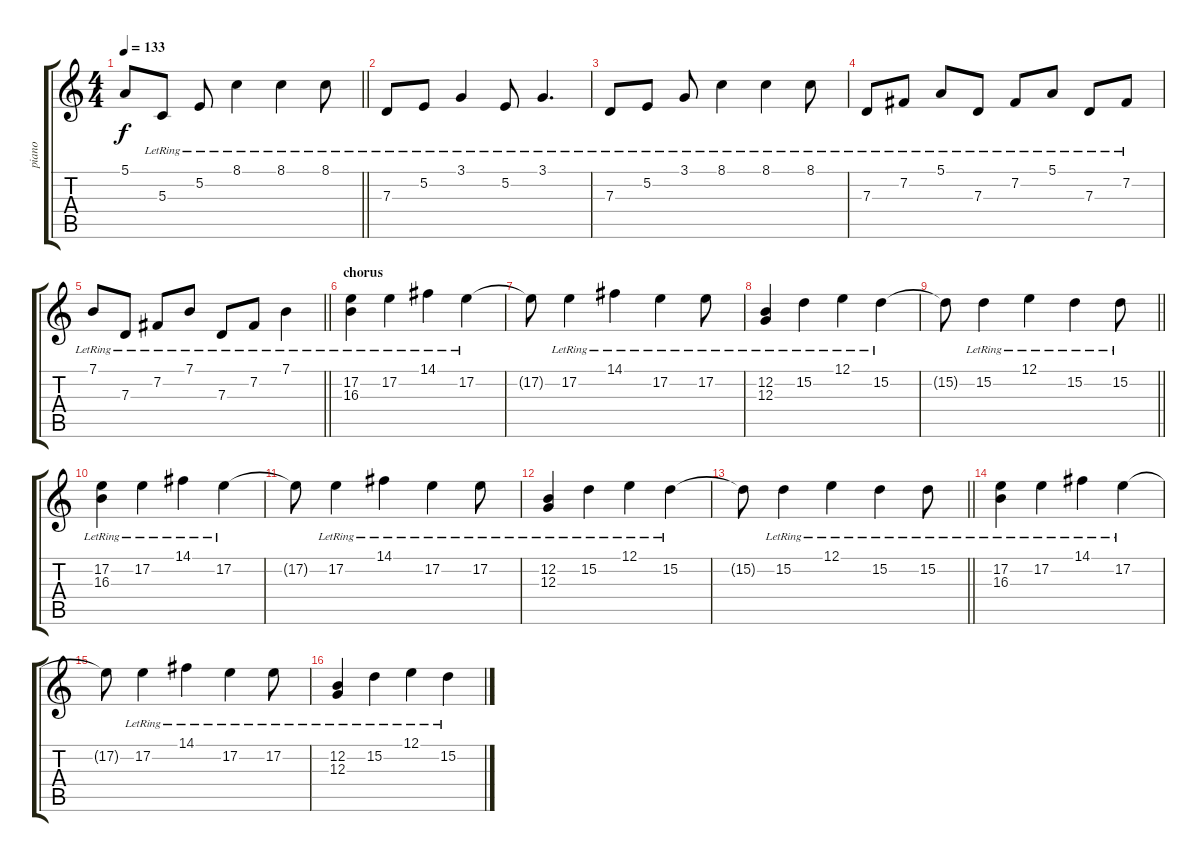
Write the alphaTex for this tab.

\track ("piano" "piano") {instrument brightacousticpiano}
\staff {score tabs}
\tuning (E4 B3 G3 D3 A2 E2) {hide}
\ts (4 4)
\tempo 133
\clef g2
\barLineRight lightlight
\ks c
5.1{t}.8{dy f} 5.3{lr}.8 5.2{lr}.8 8.1{lr}.4 8.1{lr}.4 8.1{lr}.8 |
7.3{lr}.8 5.2{lr}.8 3.1{lr}.4 5.2{lr}.8 3.1{lr}.4{d} |
7.3{lr}.8 5.2{lr}.8 3.1{lr}.8 8.1{lr}.4 8.1{lr}.4 8.1{lr}.8 |
7.3{lr}.8 7.2{lr}.8 5.1{lr}.8 7.3{lr}.8 7.2{lr}.8 5.1{lr}.8 7.3{lr}.8{volume 12} 7.2{lr}.8 |
\barLineRight lightlight
7.1{lr}.8{volume 13} 7.3{lr}.8 7.2{lr}.8 7.1{lr}.8 7.3{lr}.8 7.2{lr}.8 7.1{lr}.4 |
\section ("" "chorus")
(17.2{lr} 16.3{lr}).4{volume 14} 17.2{lr}.4 14.1{lr}.4 17.2{lr}.4 |
17.2{t}.8 17.2{lr}.4 14.1{lr}.4 17.2{lr}.4 17.2{lr}.8 |
(12.2{lr} 12.3{lr}).4 15.2{lr}.4 12.1{lr}.4 15.2{lr}.4 |
\barLineRight lightlight
15.2{t}.8 15.2{lr}.4 12.1{lr}.4 15.2{lr}.4 15.2{lr}.8 |
(17.2{lr} 16.3{lr}).4 17.2{lr}.4 14.1{lr}.4 17.2{lr}.4 |
17.2{t}.8 17.2{lr}.4 14.1{lr}.4 17.2{lr}.4 17.2{lr}.8 |
(12.2{lr} 12.3{lr}).4 15.2{lr}.4 12.1{lr}.4 15.2{lr}.4 |
\barLineRight lightlight
15.2{t}.8 15.2{lr}.4 12.1{lr}.4 15.2{lr}.4 15.2{lr}.8 |
(17.2{lr} 16.3{lr}).4 17.2{lr}.4 14.1{lr}.4 17.2{lr}.4 |
17.2{t}.8 17.2{lr}.4 14.1{lr}.4 17.2{lr}.4 17.2{lr}.8 |
(12.2{lr} 12.3{lr}).4 15.2{lr}.4 12.1{lr}.4 15.2{lr}.4
